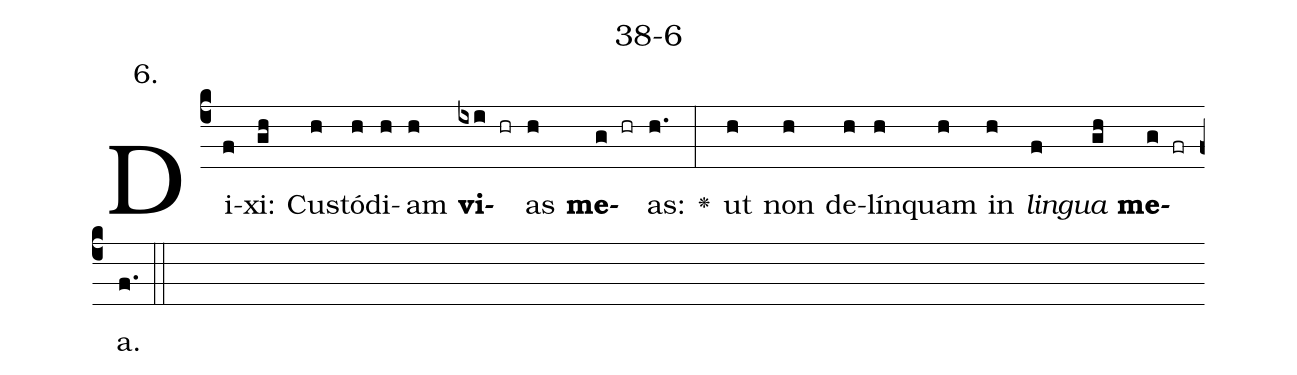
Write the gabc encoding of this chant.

name: 38-6;
annotation: 6.;
%%
(c4)Di(f)xi:(gh) Cus(h)tó(h)di(h)am(h) <b>vi</b>(ixi hr)as(h) <b>me</b>(g hr)as:(h.) <v>\greheightstar</v>(:) ut(h) non(h) de(h)lín(h)quam(h) in(h) <i>lin</i>(f)<i>gua</i>(gh) <b>me</b>(g fr)a.(f.) (::)


%E(h) u(h) o(f) u(gh) a(g) e.(f.) (::)
